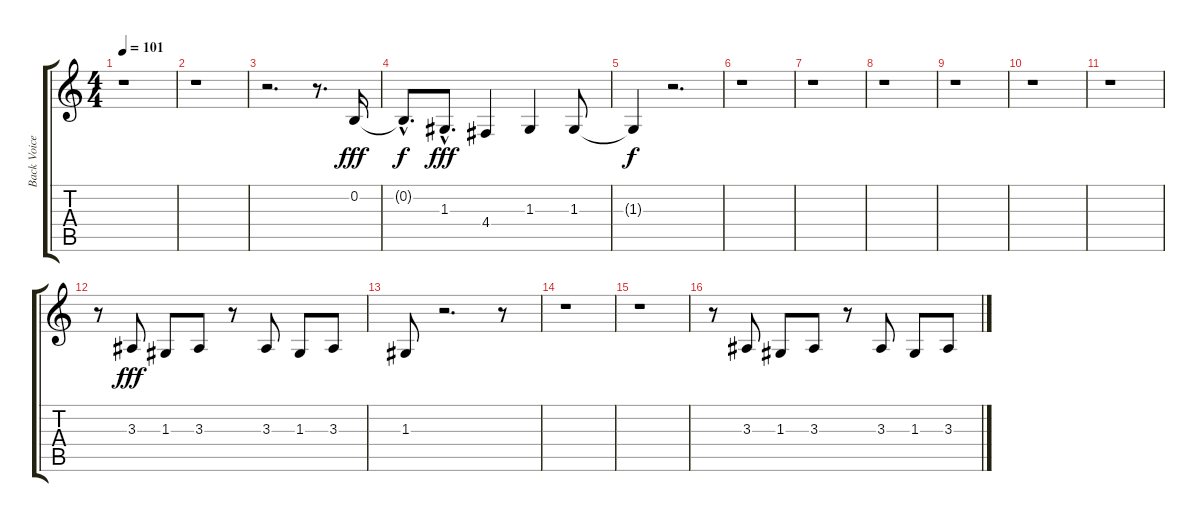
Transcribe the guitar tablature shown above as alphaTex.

\track ("Back Voice" "Back Voice") {instrument brightacousticpiano}
\staff {score tabs}
\tuning (E4 B3 G3 D3 A2 E2) {hide}
\ts (4 4)
\tempo 101
\clef g2
\ks c
r.1{dy mp} |
r.1 |
r.2{d} r.8{d} 0.2.16{dy fff} |
0.2{hac t}.8{d dy f} 1.3{hac}.8{d dy fff} 4.4.4 1.3.4 1.3.8 |
1.3{t}.4{dy f} r.2{d} |
r.1 |
r.1 |
r.1 |
r.1 |
r.1 |
r.1 |
r.8 3.3.8{dy fff} 1.3.8 3.3.8 r.8 3.3.8 1.3.8 3.3.8 |
1.3.8 r.2{d} r.8 |
r.1 |
r.1 |
r.8 3.3.8 1.3.8 3.3.8 r.8 3.3.8 1.3.8 3.3.8
